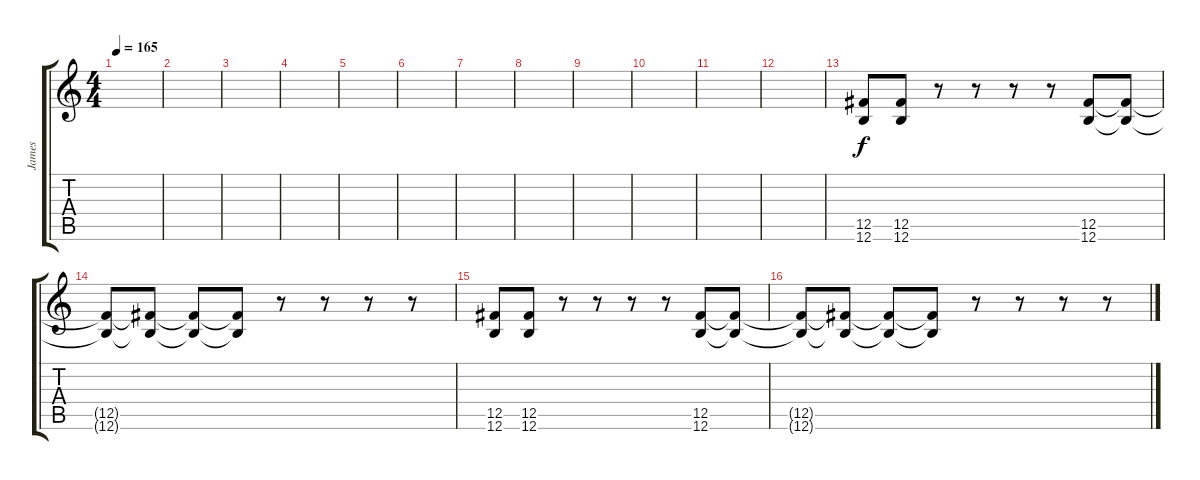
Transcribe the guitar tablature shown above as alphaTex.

\track ("James" "James") {instrument distortionguitar}
\staff {score tabs}
\tuning (Db4 Ab3 E3 B2 Gb2 B1) {hide}
\ts (4 4)
\tempo 165
\clef g2
\ks c
|
|
|
|
|
|
|
|
|
|
|
|
(12.5 12.6).8 (12.5 12.6).8 r.8 r.8 r.8 r.8 (12.5 12.6).8 (12.5{t} 12.6{t}).8 |
(12.5{t} 12.6{t}).8 (12.5{t} 12.6{t}).8 (12.5{t} 12.6{t}).8 (12.5{t} 12.6{t}).8 r.8 r.8 r.8 r.8 |
(12.5 12.6).8 (12.5 12.6).8 r.8 r.8 r.8 r.8 (12.5 12.6).8 (12.5{t} 12.6{t}).8 |
(12.5{t} 12.6{t}).8 (12.5{t} 12.6{t}).8 (12.5{t} 12.6{t}).8 (12.5{t} 12.6{t}).8 r.8 r.8 r.8 r.8
